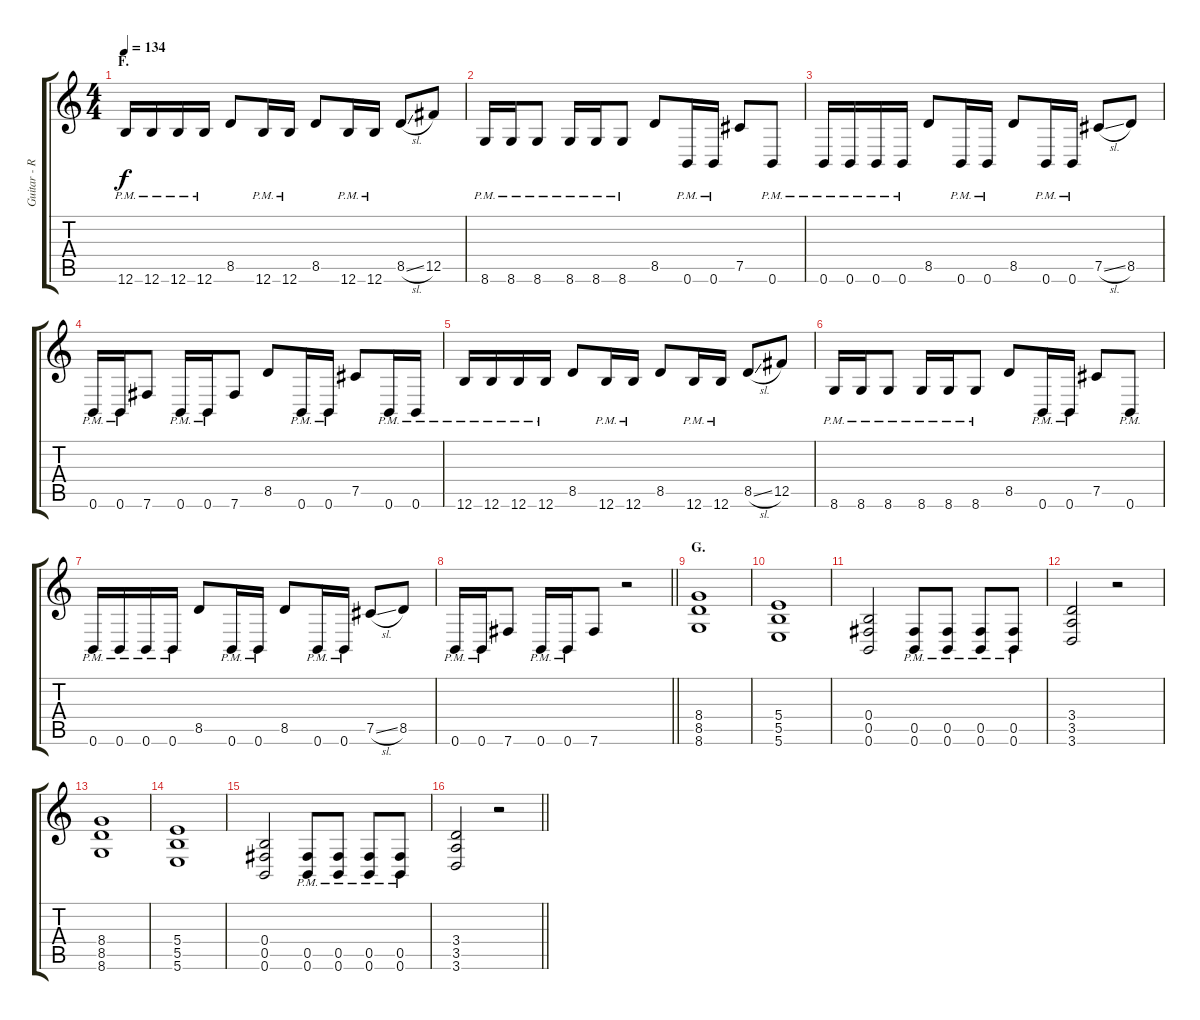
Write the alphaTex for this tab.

\track ("Guitar - Right" "Guitar - R") {instrument distortionguitar}
\staff {score tabs}
\tuning (Db4 Ab3 E3 B2 Gb2 B1) {hide}
\ts (4 4)
\section ("" "F.")
\tempo 134
\clef g2
\ks c
12.6{pm}.16{dy f} 12.6{pm}.16 12.6{pm}.16 12.6{pm}.16 8.5.8 12.6{pm}.16 12.6{pm}.16 8.5.8 12.6{pm}.16 12.6{pm}.16 8.5{sl}.8 12.5.8 |
8.6{pm}.16 8.6{pm}.16 8.6{pm}.8 8.6{pm}.16 8.6{pm}.16 8.6{pm}.8 8.5.8 0.6{pm}.16 0.6{pm}.16 7.5.8 0.6{pm}.8 |
0.6{pm}.16 0.6{pm}.16 0.6{pm}.16 0.6{pm}.16 8.5.8 0.6{pm}.16 0.6{pm}.16 8.5.8 0.6{pm}.16 0.6{pm}.16 7.5{sl}.8 8.5.8 |
0.6{pm}.16 0.6{pm}.16 7.6.8 0.6{pm}.16 0.6{pm}.16 7.6.8 8.5.8 0.6{pm}.16 0.6{pm}.16 7.5.8 0.6{pm}.16 0.6{pm}.16 |
12.6{pm}.16 12.6{pm}.16 12.6{pm}.16 12.6{pm}.16 8.5.8 12.6{pm}.16 12.6{pm}.16 8.5.8 12.6{pm}.16 12.6{pm}.16 8.5{sl}.8 12.5.8 |
8.6{pm}.16 8.6{pm}.16 8.6{pm}.8 8.6{pm}.16 8.6{pm}.16 8.6{pm}.8 8.5.8 0.6{pm}.16 0.6{pm}.16 7.5.8 0.6{pm}.8 |
0.6{pm}.16 0.6{pm}.16 0.6{pm}.16 0.6{pm}.16 8.5.8 0.6{pm}.16 0.6{pm}.16 8.5.8 0.6{pm}.16 0.6{pm}.16 7.5{sl}.8 8.5.8 |
\barLineRight lightlight
0.6{pm}.16 0.6{pm}.16 7.6.8 0.6{pm}.16 0.6{pm}.16 7.6.8 r.2 |
\section ("" "G.")
(8.4 8.5 8.6).1 |
(5.4 5.5 5.6).1 |
(0.4 0.5 0.6).2 (0.5{pm} 0.6{pm}).8 (0.5{pm} 0.6{pm}).8 (0.5{pm} 0.6{pm}).8 (0.5{pm} 0.6{pm}).8 |
(3.4 3.5 3.6).2 r.2 |
(8.4 8.5 8.6).1 |
(5.4 5.5 5.6).1 |
(0.4 0.5 0.6).2 (0.5{pm} 0.6{pm}).8 (0.5{pm} 0.6{pm}).8 (0.5{pm} 0.6{pm}).8 (0.5{pm} 0.6{pm}).8 |
\barLineRight lightlight
(3.4 3.5 3.6).2 r.2
